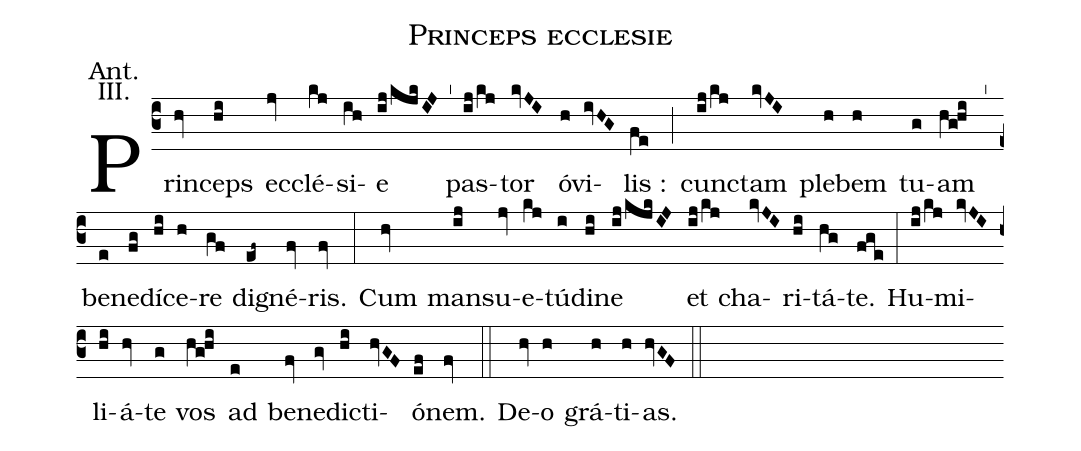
name: Princeps ecclesie;
annotation: Ant.;
annotation: III.;
%%
(c3) Prin(hv)ceps(hi) ec(jv)clé(kj)si(ih)e(ij/kjkIJ) (^) pas(ij/kj)tor(kvJI) ó(h)vi(ivHG)lis :(fe) (;)
cunc(ij/kj)tam(kvJI) ple(h)bem(h) tu(g)am(hg!hi) (^) be(e)ne(fg)dí(hi)ce(h)re(gf) dig(ef~)né(fv)ris.(fv) (:)
Cum(hv) man(ij)su(jv)e(kj)tú(i)di(hi)ne(ij/kjkIJ) et(ij/kj) cha(kvJI)ri(hi)tá(hg)te.(fge) (:)
Hu(ij/kj)mi(kvJI)li(hi)á(hv)te(g) vos(hg!hi) ad(e) be(fv)ne(gv)dic(hi)ti(hvGF)ó(ef)nem.(fv) (::)
De(hv)o(h) grá(h)ti(h)as.(hvGF) (::)
